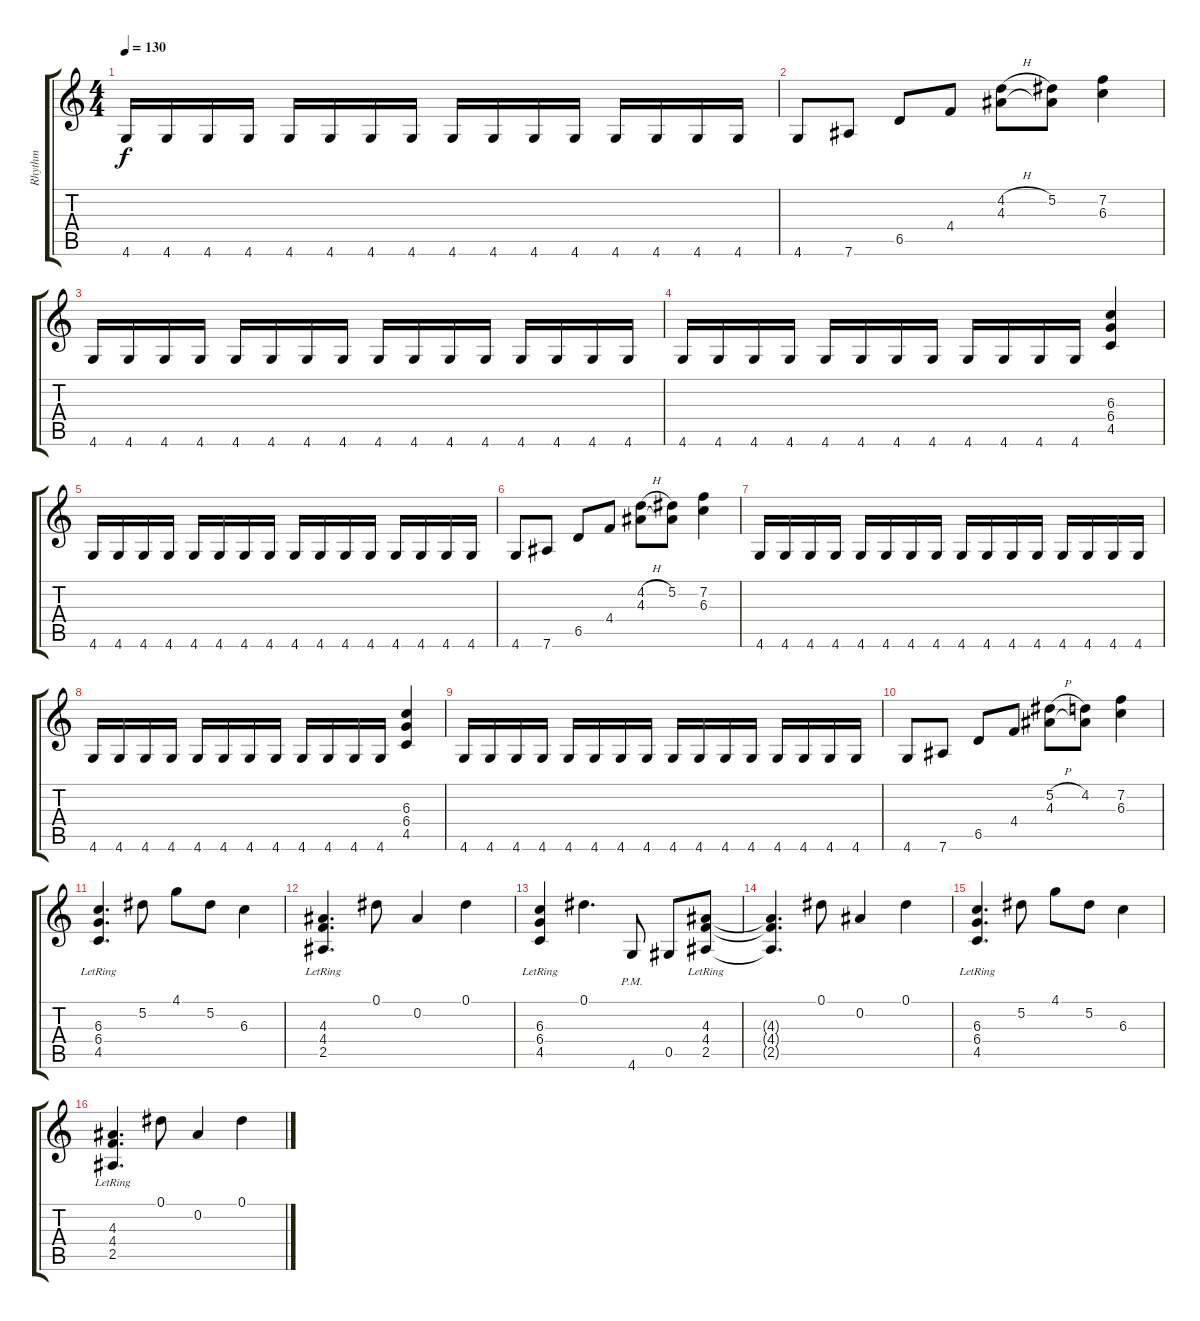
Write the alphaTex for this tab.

\track ("Rhythm" "Rhythm") {instrument overdrivenguitar}
\staff {score tabs}
\tuning (Eb4 Bb3 Gb3 Db3 Ab2 Eb2) {hide}
\ts (4 4)
\tempo 130
\clef g2
\ks c
4.6.16{dy f} 4.6.16 4.6.16 4.6.16 4.6.16 4.6.16 4.6.16 4.6.16 4.6.16 4.6.16 4.6.16 4.6.16 4.6.16 4.6.16 4.6.16 4.6.16 |
4.6.8 7.6.8 6.5.8 4.4.8 (4.2{h} 4.3).8 (5.2 4.3{t}).8 (7.2 6.3).4 |
4.6.16 4.6.16 4.6.16 4.6.16 4.6.16 4.6.16 4.6.16 4.6.16 4.6.16 4.6.16 4.6.16 4.6.16 4.6.16 4.6.16 4.6.16 4.6.16 |
4.6.16 4.6.16 4.6.16 4.6.16 4.6.16 4.6.16 4.6.16 4.6.16 4.6.16 4.6.16 4.6.16 4.6.16 (6.3 6.4 4.5).4 |
4.6.16 4.6.16 4.6.16 4.6.16 4.6.16 4.6.16 4.6.16 4.6.16 4.6.16 4.6.16 4.6.16 4.6.16 4.6.16 4.6.16 4.6.16 4.6.16 |
4.6.8 7.6.8 6.5.8 4.4.8 (4.2{h} 4.3).8 (5.2 4.3{t}).8 (7.2 6.3).4 |
4.6.16 4.6.16 4.6.16 4.6.16 4.6.16 4.6.16 4.6.16 4.6.16 4.6.16 4.6.16 4.6.16 4.6.16 4.6.16 4.6.16 4.6.16 4.6.16 |
4.6.16 4.6.16 4.6.16 4.6.16 4.6.16 4.6.16 4.6.16 4.6.16 4.6.16 4.6.16 4.6.16 4.6.16 (6.3 6.4 4.5).4 |
4.6.16 4.6.16 4.6.16 4.6.16 4.6.16 4.6.16 4.6.16 4.6.16 4.6.16 4.6.16 4.6.16 4.6.16 4.6.16 4.6.16 4.6.16 4.6.16 |
4.6.8 7.6.8 6.5.8 4.4.8 (5.2{h} 4.3).8 (4.2 4.3{t}).8 (7.2 6.3).4 |
(6.3{lr} 6.4{lr} 4.5{lr}).4{d} 5.2.8 4.1.8 5.2.8 6.3.4 |
(4.3{lr} 4.4{lr} 2.5{lr}).4{d} 0.1.8 0.2.4 0.1.4 |
(6.3{lr} 6.4{lr} 4.5{lr}).4 0.1.4{d} 4.6{pm}.8 0.5.8 (4.3{lr} 4.4{lr} 2.5{lr}).8 |
(4.3{t} 4.4{t} 2.5{t}).4{d} 0.1.8 0.2.4 0.1.4 |
(6.3{lr} 6.4{lr} 4.5{lr}).4{d} 5.2.8 4.1.8 5.2.8 6.3.4 |
(4.3{lr} 4.4{lr} 2.5{lr}).4{d} 0.1.8 0.2.4 0.1.4
